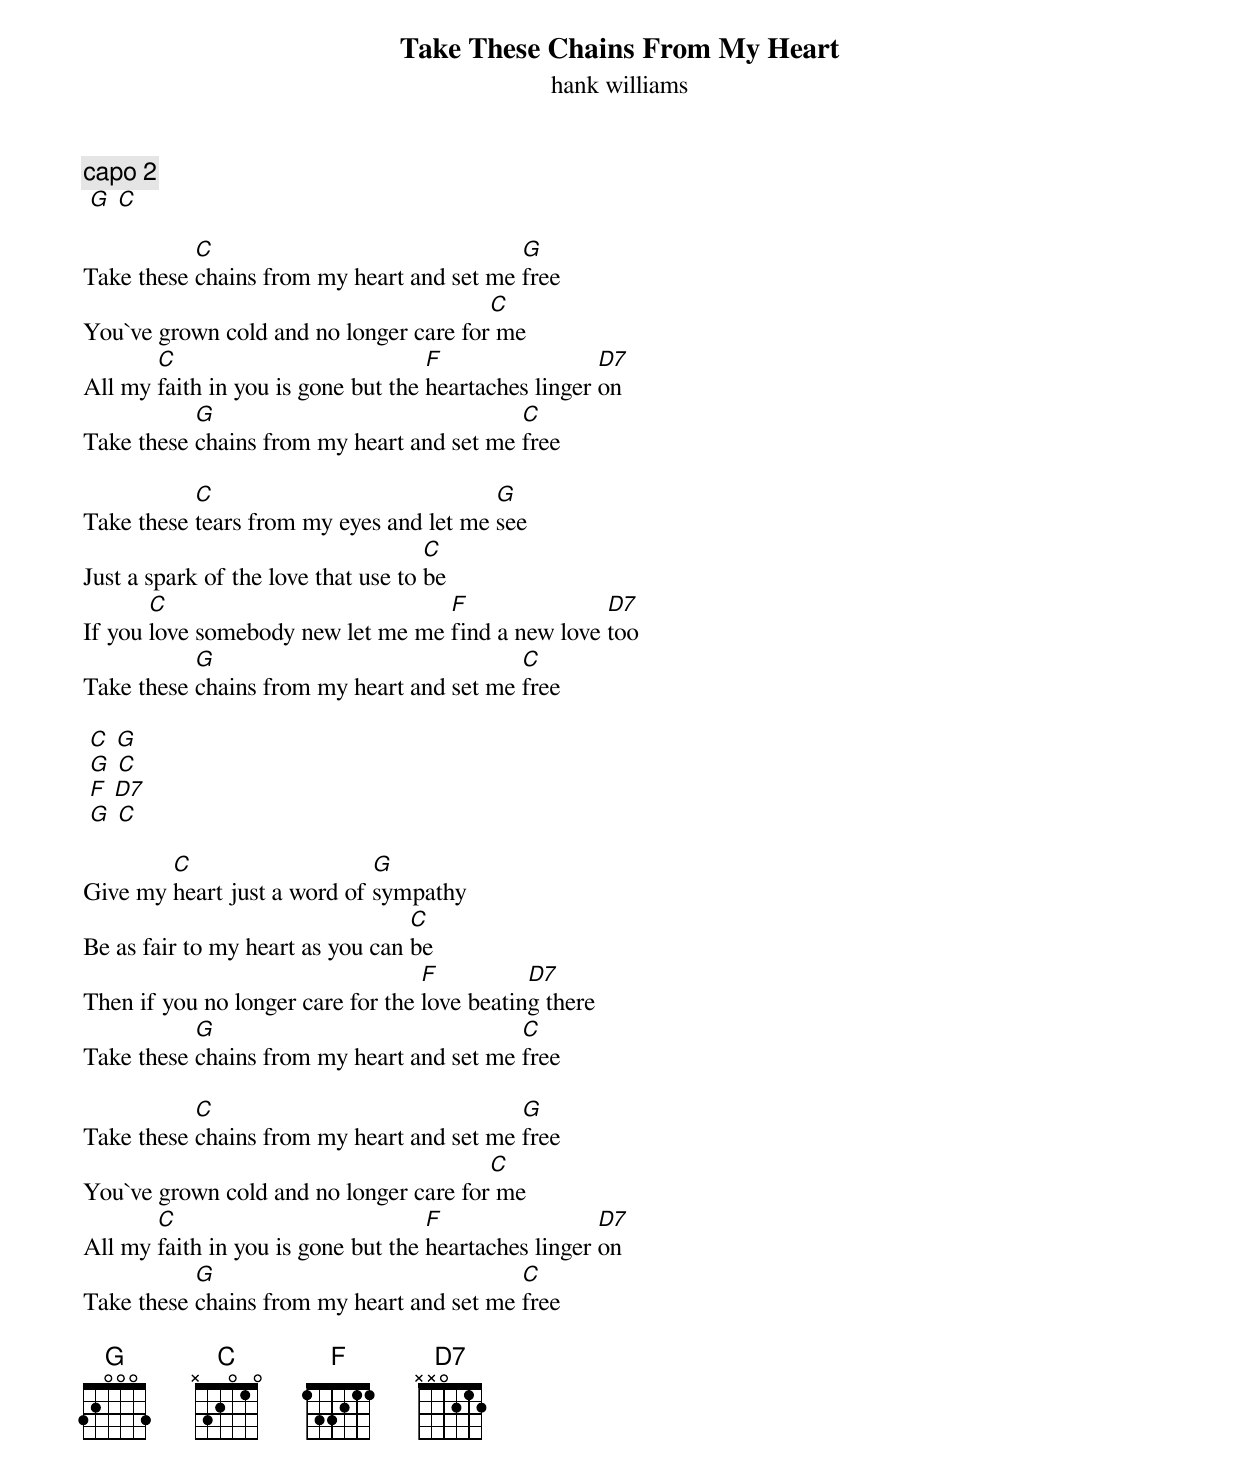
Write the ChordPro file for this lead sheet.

{title: Take These Chains From My Heart}
{subtitle: hank williams}
{c:capo 2}
 [G] [C]

Take these [C]chains from my heart and set me [G]free
You`ve grown cold and no longer care for[C] me
All my [C]faith in you is gone but the [F]heartaches linger [D7]on
Take these [G]chains from my heart and set me [C]free

Take these [C]tears from my eyes and let me [G]see
Just a spark of the love that use to [C]be
If you [C]love somebody new let me me [F]find a new love [D7]too
Take these [G]chains from my heart and set me [C]free

 [C] [G]
 [G] [C]
 [F] [D7]
 [G] [C]

Give my [C]heart just a word of [G]sympathy
Be as fair to my heart as you can [C]be
Then if you no longer care for the [F]love beatin[D7]g there
Take these [G]chains from my heart and set me [C]free

Take these [C]chains from my heart and set me [G]free
You`ve grown cold and no longer care for[C] me
All my [C]faith in you is gone but the [F]heartaches linger [D7]on
Take these [G]chains from my heart and set me [C]free

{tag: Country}
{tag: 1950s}
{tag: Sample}
